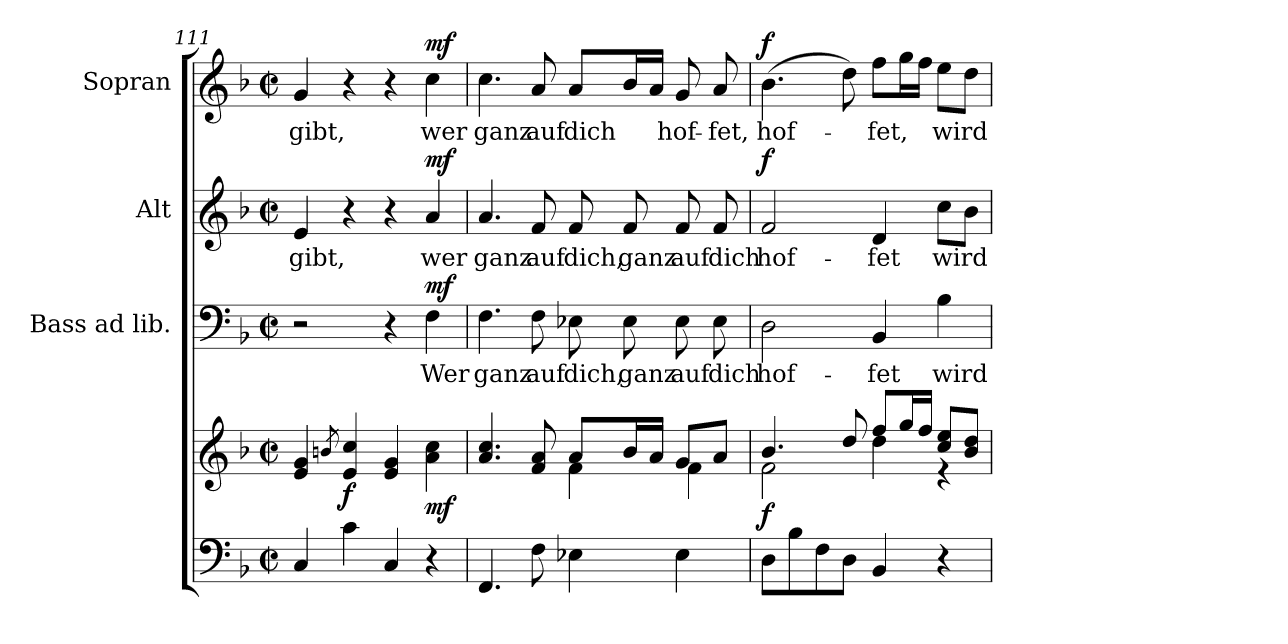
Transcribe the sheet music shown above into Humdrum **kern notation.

**kern	**kern	**dynam	**kern	**text	**dynam	**kern	**text	**dynam	**kern	**text	**dynam
*part4	*part4	*part4	*part3	*part3	*part3	*part2	*part2	*part2	*part1	*part1	*part1
*staff5	*staff4	*staff4/5	*staff3	*staff3	*staff3	*staff2	*staff2	*staff2	*staff1	*staff1	*staff1
*	*	*	*I"Bass ad lib.	*	*	*I"Alt	*	*	*I"Sopran	*	*
*	*	*	*I'B.	*	*	*I'A.	*	*	*I'S.	*	*
!!LO:LB:g=z
*clefF4	*clefG2	*	*clefF4	*	*	*clefG2	*	*	*clefG2	*	*
*k[b-]	*k[b-]	*	*k[b-]	*	*	*k[b-]	*	*	*k[b-]	*	*
*F:	*F:	*	*F:	*	*	*F:	*	*	*F:	*	*
*M2/2	*M2/2	*	*M2/2	*	*	*M2/2	*	*	*M2/2	*	*
*met(c|)	*met(c|)	*	*met(c|)	*	*	*met(c|)	*	*	*met(c|)	*	*
=111	=111	=111	=111	=111	=111	=111	=111	=111	=111	=111	=111
!	!	!	!	!	!	!	!LO:LY:b	!	!	!LO:LY:b	!
4C/	4e/ 4g/	.	2r	.	.	4e/	-gibt,	.	4g/	-gibt,	.
.	8qbn/	.	.	.	.	.	.	.	.	.	.
!	!	!LO:DY:b	!	!	!	!	!	!	!	!	!
4c\	4e/ 4cc/	f	.	.	.	4r	.	.	4r	.	.
4C/	4e/ 4g/	.	4r	.	.	4r	.	.	4r	.	.
!	!	!LO:DY:b	!	!LO:LY:b	!LO:DY:a	!	!LO:LY:b	!LO:DY:a	!	!LO:LY:b	!LO:DY:a
4r	4a\ 4cc\	mf	4F\	Wer	mf	4a/	wer	mf	4cc\	wer	mf
=112	=112	=112	=112	=112	=112	=112	=112	=112	=112	=112	=112
*	*^	*	*	*	*	*	*	*	*	*	*
!	!	!	!	!	!LO:LY:b	!	!	!LO:LY:b	!	!	!LO:LY:b	!
4.FF/	4.a/ 4.cc/	2ryy	.	4.F\	ganz	.	4.a/	ganz	.	4.cc\	ganz	.
!	!	!	!	!	!LO:LY:b	!	!	!LO:LY:b	!	!	!LO:LY:b	!
8F\	8f/ 8a/	.	.	8F\	auf	.	8f/	auf	.	8a/	auf	.
!	!	!	!	!	!LO:LY:b	!	!	!LO:LY:b	!	!	!LO:LY:b	!
4E-X\	8a/L	4f\	.	8E-X\	dich,	.	8f/	dich,	.	8a/L	dich	.
!	!	!	!	!	!LO:LY:b	!	!	!LO:LY:b	!	!	!	!
.	16b-/L	.	.	8E-\	ganz	.	8f/	ganz	.	16b-/L	.	.
.	16a/JJ	.	.	.	.	.	.	.	.	16a/JJ	.	.
!	!	!	!	!	!LO:LY:b	!	!	!LO:LY:b	!	!	!LO:LY:b	!
4E-\	8g/L	4f\	.	8E-\	auf	.	8f/	auf	.	8g/	hof-	.
!	!	!	!	!	!LO:LY:b	!	!	!LO:LY:b	!	!	!LO:LY:b	!
.	8a/J	.	.	8E-\	dich	.	8f/	dich	.	8a/	-fet,	.
=113	=113	=113	=113	=113	=113	=113	=113	=113	=113	=113	=113	=113
!	!	!	!LO:DY:b	!	!LO:LY:b	!	!	!LO:LY:b	!LO:DY:a	!	!LO:LY:b	!LO:DY:a
8D\L	4.b-/	2f\	f	2D\	hof-	.	2f/	hof-	f	(>4.b-\	hof-	f
8B-\	.	.	.	.	.	.	.	.	.	.	.	.
8F\	.	.	.	.	.	.	.	.	.	.	.	.
8D\J	8dd/	.	.	.	.	.	.	.	.	8dd\)	.	.
!	!	!	!	!	!LO:LY:b	!	!	!LO:LY:b	!	!	!LO:LY:b	!
4BB-/	8ff/L	4dd\	.	4BB-/	-fet	.	4d/	-fet	.	8ff\L	-fet,	.
.	16gg/L	.	.	.	.	.	.	.	.	16gg\L	.	.
.	16ff/JJ	.	.	.	.	.	.	.	.	16ff\JJ	.	.
!	!	!	!	!	!LO:LY:b	!	!	!LO:LY:b	!	!	!LO:LY:b	!
4r	8cc/ 8ee/L	4re	.	4B-\	wird	.	8cc\L	wird	.	8ee\L	wird	.
.	8b-/ 8dd/J	.	.	.	.	.	8b-\J	.	.	8dd\J	.	.
*	*v	*v	*	*	*	*	*	*	*	*	*	*
=	=	=	=	=	=	=	=	=	=	=	=
*-	*-	*-	*-	*-	*-	*-	*-	*-	*-	*-	*-
